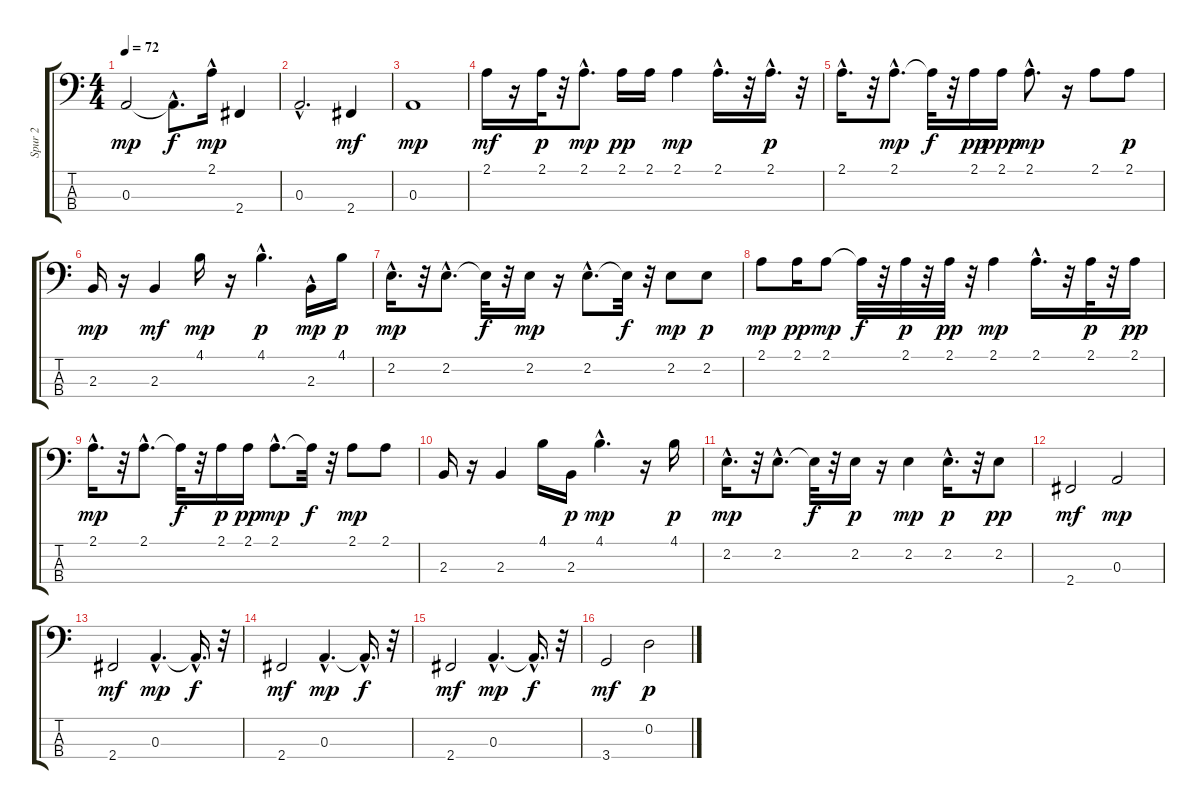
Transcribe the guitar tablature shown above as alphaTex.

\track ("Spur 2" "Spur 2") {instrument fretlessbass}
\staff {score tabs}
\tuning (G2 D2 A1 E1) {hide}
\ts (4 4)
\tempo 72
\clef f4
\ks c
0.3.2{dy mp} 0.3{hac t}.8{d dy f} 2.1{hac}.16{dy mp} 2.4.4 |
0.3{hac}.2{d} 2.4.4{dy mf} |
0.3.1{dy mp} |
2.1.16{dy mf} r.16 2.1.32{dy p} r.32 2.1{hac}.8{d dy mp} 2.1.16{dy pp} 2.1.16 2.1.4{dy mp} 2.1{hac}.16{d} r.32 2.1{hac}.16{d dy p} r.32 |
2.1{hac}.16{d} r.32 2.1{hac}.8{d dy mp} 2.1{t}.32{dy f} r.32 2.1.16{dy pp} 2.1.16{dy ppp} 2.1{hac}.8{d dy mp} r.16 2.1.8 2.1.8{dy p} |
2.3.16{dy mp} r.16 2.3.4{dy mf} 4.1.16{dy mp} r.16 4.1{hac}.4{d dy p} 2.3{hac}.16{dy mp} 4.1.16{dy p} |
2.2{hac}.16{d dy mp} r.32 2.2{hac}.8{d} 2.2{t}.32{dy f} r.32 2.2.16{dy mp} r.16 2.2{hac}.8{d} 2.2{t}.32{dy f} r.32 2.2.8{dy mp} 2.2.8{dy p} |
2.1.8{dy mp} 2.1.16{dy pp} 2.1.8{dy mp} 2.1{t}.32{dy f} r.32 2.1.32{dy p} r.32 2.1.32{dy pp} r.32 2.1.4{dy mp} 2.1{hac}.16{d} r.32 2.1.32{dy p} r.32 2.1.16{dy pp} |
2.1{hac}.16{d dy mp} r.32 2.1{hac}.8{d} 2.1{t}.32{dy f} r.32 2.1.16{dy p} 2.1.16{dy pp} 2.1{hac}.8{d dy mp} 2.1{t}.32{dy f} r.32 2.1.8{dy mp} 2.1.8 |
2.3.16 r.16 2.3.4 4.1.16 2.3.16{dy p} 4.1{hac}.4{d dy mp} r.16 4.1.16{dy p} |
2.2{hac}.16{d dy mp} r.32 2.2{hac}.8{d} 2.2{t}.32{dy f} r.32 2.2.16{dy p} r.16 2.2.4{dy mp} 2.2{hac}.16{d dy p} r.32 2.2.8{dy pp} |
2.4.2{dy mf} 0.3.2{dy mp} |
2.4.2{dy mf} 0.3{hac}.4{d dy mp} 0.3{hac t}.16{d dy f} r.32 |
2.4.2{dy mf} 0.3{hac}.4{d dy mp} 0.3{hac t}.16{d dy f} r.32 |
2.4.2{dy mf} 0.3{hac}.4{d dy mp} 0.3{hac t}.16{d dy f} r.32 |
3.4.2{dy mf} 0.2.2{dy p}
